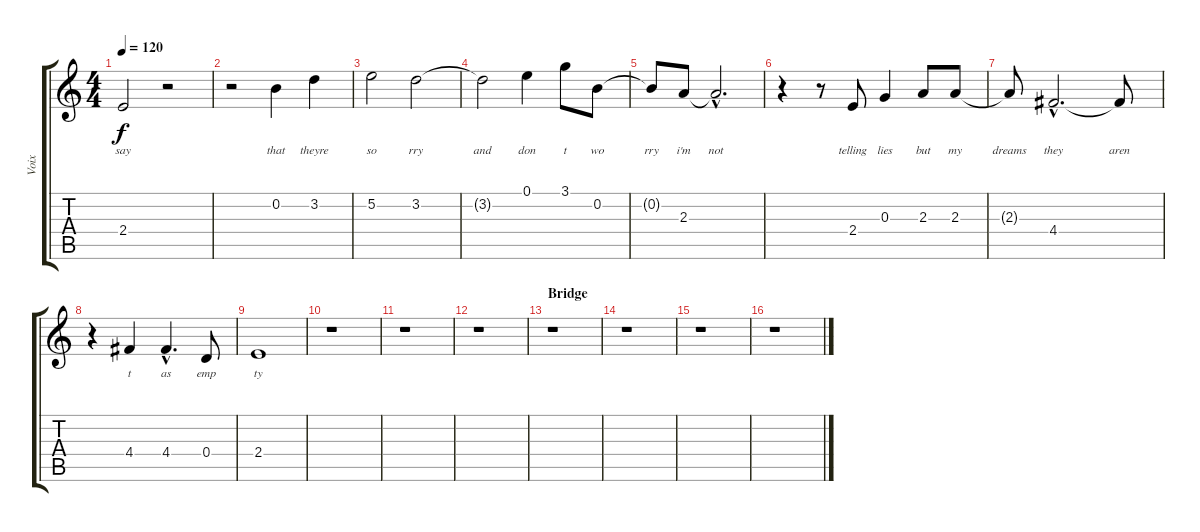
\track ("Voix" "Voix") {instrument contrabass}
\staff {score tabs}
\tuning (E4 B3 G3 D3 A2 E2) {hide}
\ts (4 4)
\tempo 120
\clef g2
\ks c
2.4{t}.2{lyrics (0 "say") lyrics (1 "") lyrics (2 "") lyrics (3 "") lyrics (4 "") dy f} r.2 |
r.2 0.2.4{lyrics (0 "that") lyrics (1 "") lyrics (2 "") lyrics (3 "") lyrics (4 "")} 3.2.4{lyrics (0 "theyre") lyrics (1 "") lyrics (2 "") lyrics (3 "") lyrics (4 "")} |
5.2.2{lyrics (0 "so") lyrics (1 "") lyrics (2 "") lyrics (3 "") lyrics (4 "")} 3.2.2{lyrics (0 "rry") lyrics (1 "") lyrics (2 "") lyrics (3 "") lyrics (4 "")} |
3.2{t}.2{lyrics (0 "and") lyrics (1 "") lyrics (2 "") lyrics (3 "") lyrics (4 "")} 0.1.4{lyrics (0 "don") lyrics (1 "") lyrics (2 "") lyrics (3 "") lyrics (4 "")} 3.1.8{lyrics (0 "t") lyrics (1 "") lyrics (2 "") lyrics (3 "") lyrics (4 "")} 0.2.8{lyrics (0 "wo") lyrics (1 "") lyrics (2 "") lyrics (3 "") lyrics (4 "")} |
0.2{t}.8{lyrics (0 "rry") lyrics (1 "") lyrics (2 "") lyrics (3 "") lyrics (4 "")} 2.3.8{lyrics (0 "i'm") lyrics (1 "") lyrics (2 "") lyrics (3 "") lyrics (4 "")} 2.3{hac t}.2{d lyrics (0 "not") lyrics (1 "") lyrics (2 "") lyrics (3 "") lyrics (4 "")} |
r.4 r.8 2.4.8{lyrics (0 "telling") lyrics (1 "") lyrics (2 "") lyrics (3 "") lyrics (4 "")} 0.3.4{lyrics (0 "lies") lyrics (1 "") lyrics (2 "") lyrics (3 "") lyrics (4 "")} 2.3.8{lyrics (0 "but") lyrics (1 "") lyrics (2 "") lyrics (3 "") lyrics (4 "")} 2.3.8{lyrics (0 "my") lyrics (1 "") lyrics (2 "") lyrics (3 "") lyrics (4 "")} |
2.3{t}.8{lyrics (0 "dreams") lyrics (1 "") lyrics (2 "") lyrics (3 "") lyrics (4 "")} 4.4{hac}.2{d lyrics (0 "they") lyrics (1 "") lyrics (2 "") lyrics (3 "") lyrics (4 "")} 4.4{t}.8{lyrics (0 "aren") lyrics (1 "") lyrics (2 "") lyrics (3 "") lyrics (4 "")} |
r.4 4.4.4{lyrics (0 "t") lyrics (1 "") lyrics (2 "") lyrics (3 "") lyrics (4 "")} 4.4{hac}.4{d lyrics (0 "as") lyrics (1 "") lyrics (2 "") lyrics (3 "") lyrics (4 "")} 0.4.8{lyrics (0 "emp") lyrics (1 "") lyrics (2 "") lyrics (3 "") lyrics (4 "")} |
2.4.1{lyrics (0 "ty") lyrics (1 "") lyrics (2 "") lyrics (3 "") lyrics (4 "")} |
r.1 |
r.1 |
r.1 |
\section ("" "Bridge")
r.1 |
r.1 |
r.1 |
r.1
